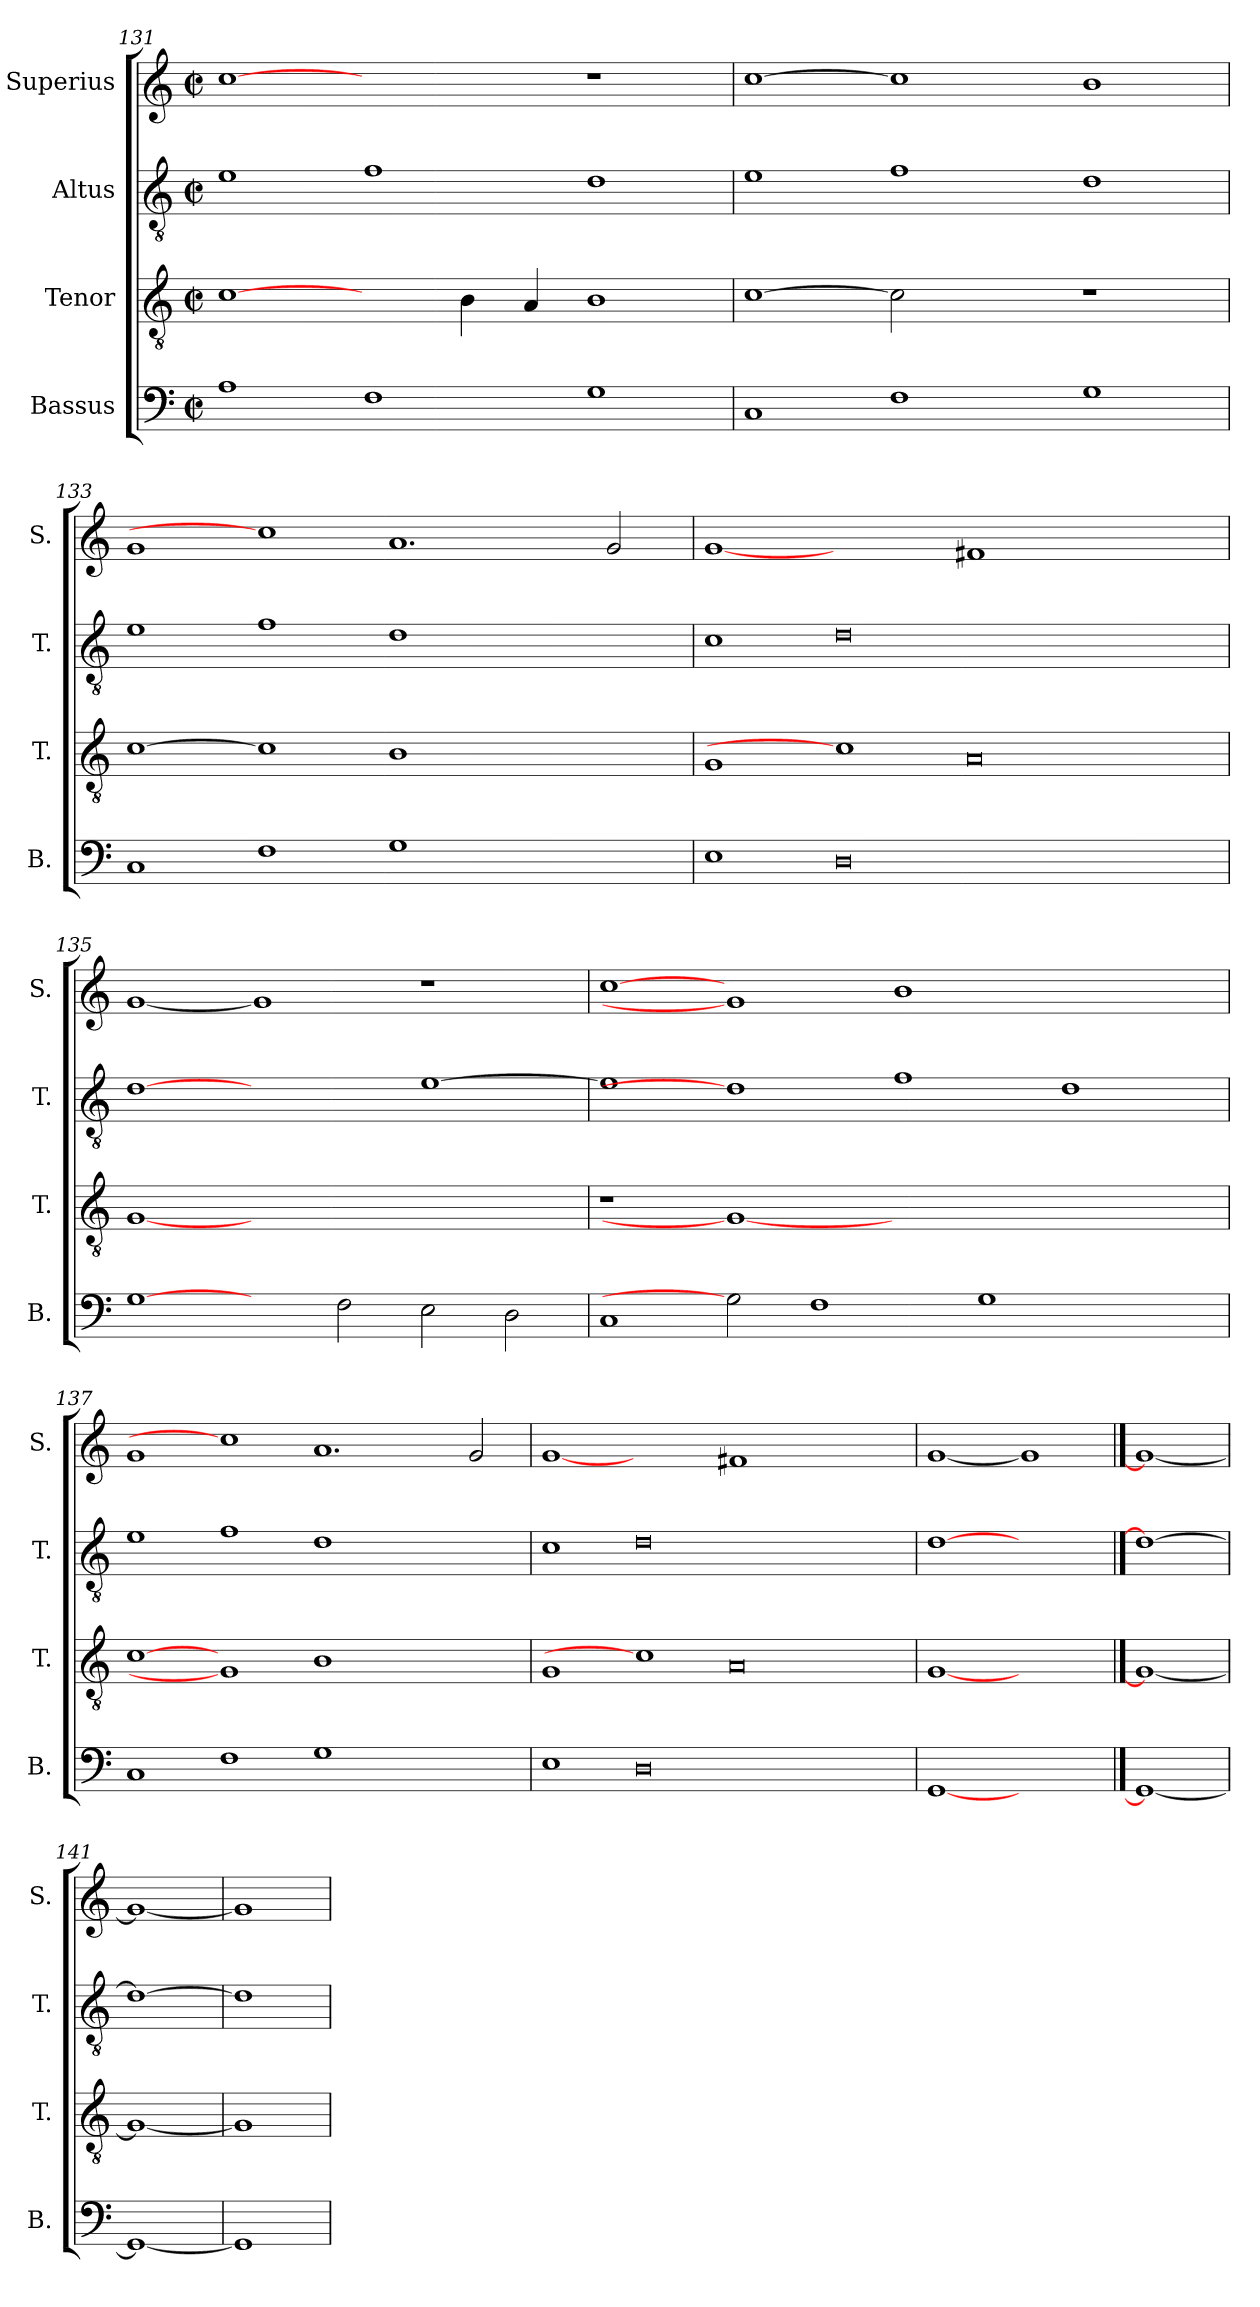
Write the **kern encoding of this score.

**kern	**kern	**kern	**kern
*part4	*part3	*part2	*part1
*staff4	*staff3	*staff2	*staff1
*I"Bassus	*I"Tenor	*I"Altus	*I"Superius
*I'B.	*I'T.	*I'T.	*I'S.
*clefF4	*clefGv2	*clefGv2	*clefG2
*	*ITrd7c12	*ITrd7c12	*
*k[]	*k[]	*k[]	*k[]
*C:	*C:	*C:	*C:
*M2/2	*M2/2	*M2/2	*M2/2
*met(c|)	*met(c|)	*met(c|)	*met(c|)
=131	=131	=131	=131
1Ai	[1Ci	1Ei	[1cci
1Fi	2ryy	1Fi	1ryy
.	4BBi\	.	.
.	4AAi/	.	.
1Gi	1BBi	1Di	1r
=132	=132	=132	=132
1Ci	[1Ci	1Ei	[1cci
1Fi	2Ci]	1Fi	1cci]
.	2ryy	.	.
1Gi	1r	1Di	1bi
!!LO:LB:g=z
=133	=133	=133	=133
1Ci	[1Ci	1Ei	1gi
1Fi	1Ci]	1Fi	1cci]
1Gi	1BBi	1Di	1.ai
1ryy	1ryy	1ryy	.
.	.	.	2gi/
=134	=134	=134	=134
1Ei	1GGi	1Ci	[1gi
0Di	1Ci]	0Di	1ryy
.	0AAi	.	1f#Xi
1ryy	.	1ryy	1ryy
=135	=135	=135	=135
[1Gi	[1GGi	[1Di	[1gi
2ryy	0ryy	1ryy	1gi]
2Fi\	.	.	.
2Ei\	.	[>1Ei	1r
2Di\	.	.	.
!!LO:PB:g=z
=136	=136	=136	=136
!	!LO:N:vis=1	!	!
1Ci	1r	1Ei]	[1cci
2Gi]	1GGi_	1Di]	1gi]
1Fi	.	.	.
.	0ryy	1Fi	1bi
1Gi	.	.	.
.	.	1Di	1ryy
2ryy	.	.	.
=137	=137	=137	=137
1Ci	[1Ci	1Ei	1gi
1Fi	1GGi]	1Fi	1cci]
1Gi	1BBi	1Di	1.ai
1ryy	1ryy	1ryy	.
.	.	.	2gi/
=138	=138	=138	=138
1Ei	1GGi	1Ci	[1gi
0Di	1Ci]	0Di	1ryy
.	0AAi	.	1f#Xi
1ryy	.	1ryy	1ryy
=139	=139	=139	=139
[1GGi	[1GGi	[1Di	[1gi
1ryy	1ryy	1ryy	1gi]
==140	==140	==140	==140
1GGi_	1GGi_	1Di_	1gi_
=141	=141	=141	=141
1GGi_	1GGi_	1Di_	1gi_
=142	=142	=142	=142
1GGi]	1GGi]	1Di]	1gi]
=	=	=	=
*-	*-	*-	*-
